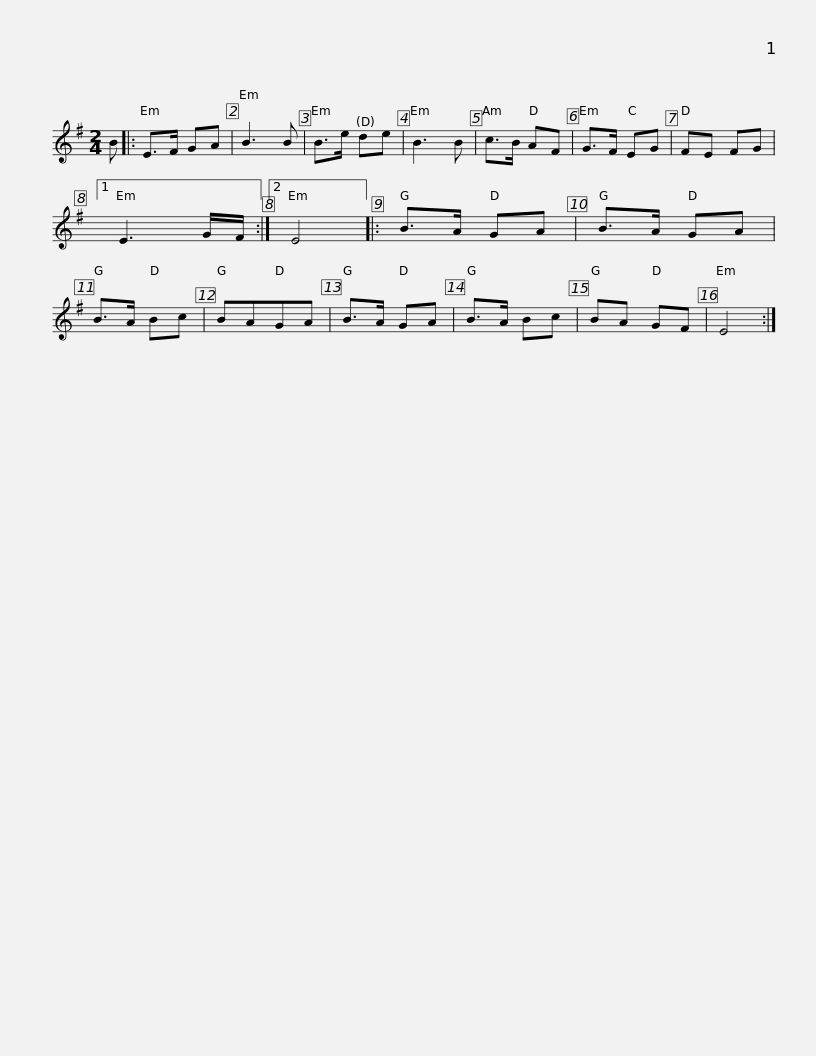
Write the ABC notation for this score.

X:1
L:1/8
M:2/4
I:linebreak $
K:Emin
V:1 treble
V:1
 B |: E>F GA | B3 B | B>e de | B3 B | %5
 c>B AF | G>F EG | FE FG |1 E3 G/F/ :|2 E4 |: %10
 B>A GA |$ B>A GA | B>A Bc | BAGA | B>A GA | %15
 B>A Bc | BA GF | E4 :| %18
